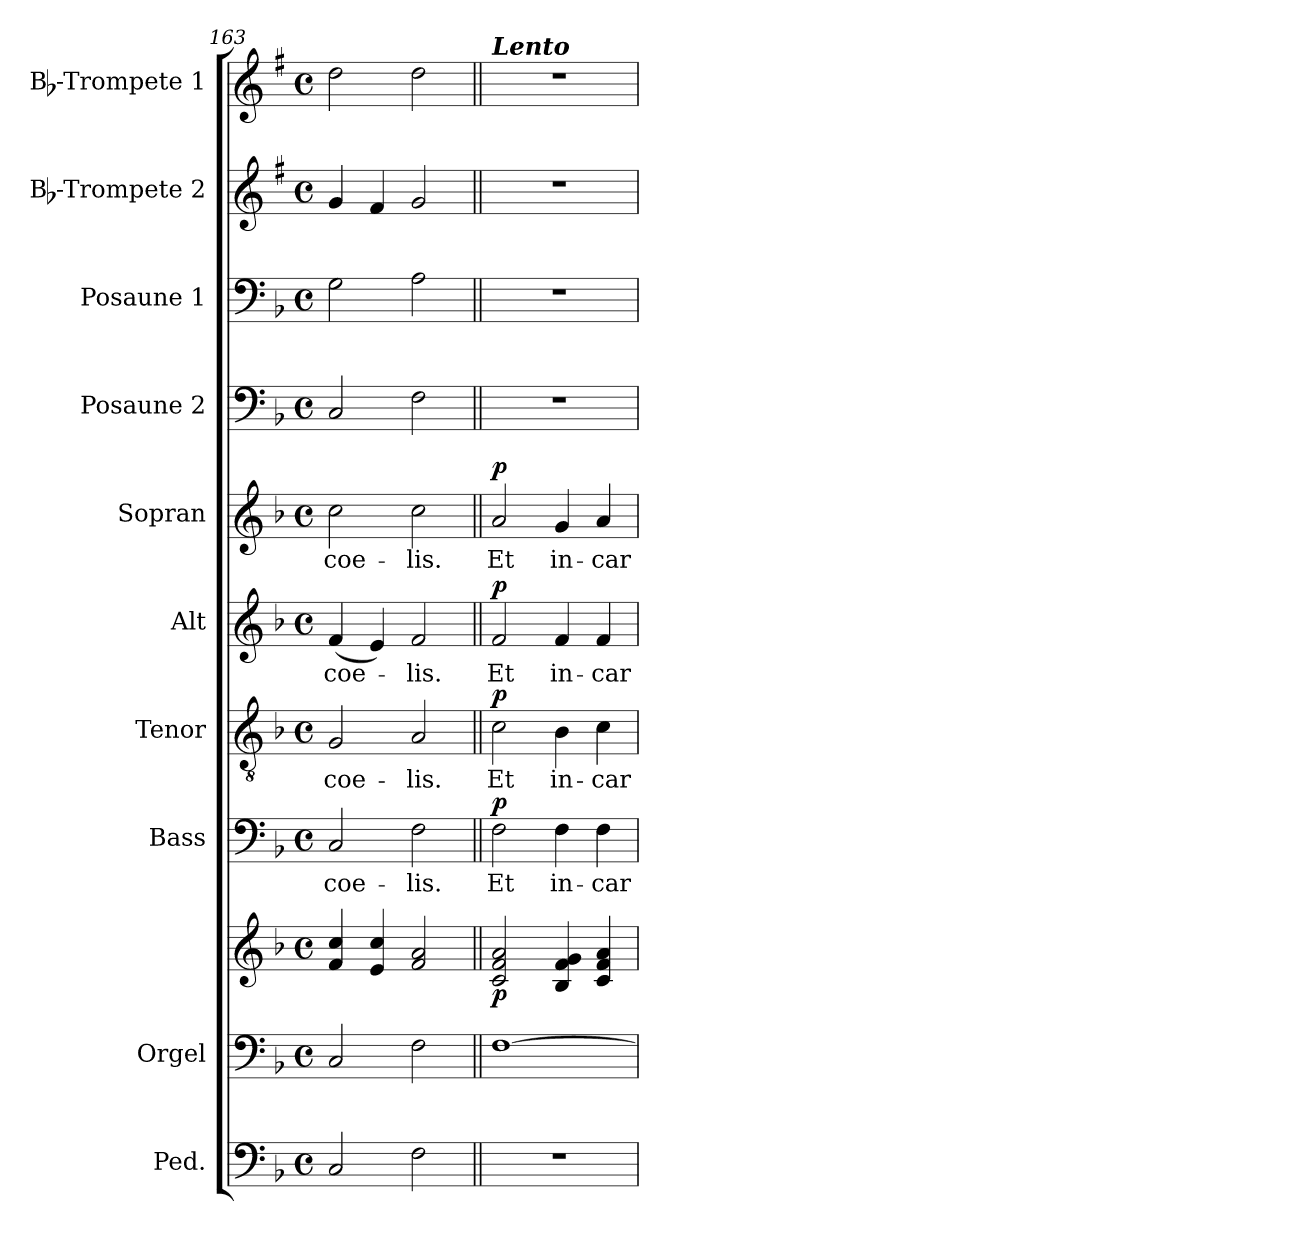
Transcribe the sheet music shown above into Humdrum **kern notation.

**kern	**kern	**kern	**dynam	**kern	**text	**dynam	**kern	**text	**dynam	**kern	**text	**dynam	**kern	**text	**dynam	**kern	**kern	**kern	**kern
*part10	*part9	*part9	*part9	*part8	*part8	*part8	*part7	*part7	*part7	*part6	*part6	*part6	*part5	*part5	*part5	*part4	*part3	*part2	*part1
*staff11	*staff10	*staff9	*staff9/10	*staff8	*staff8	*staff8	*staff7	*staff7	*staff7	*staff6	*staff6	*staff6	*staff5	*staff5	*staff5	*staff4	*staff3	*staff2	*staff1
*I"Ped.	*I"Orgel	*	*	*I"Bass	*	*	*I"Tenor	*	*	*I"Alt	*	*	*I"Sopran	*	*	*I"Posaune 2	*I"Posaune 1	*I"Bb-Trompete 2	*I"Bb-Trompete 1
*	*I'Org.	*	*	*I'B.	*	*	*I'T.	*	*	*I'A.	*	*	*I'S.	*	*	*I'Pos. 2	*I'Pos. 1	*I'Bb Trp. 2	*I'Bb Trp. 1
*clefF4	*clefF4	*clefG2	*	*clefF4	*	*	*clefGv2	*	*	*clefG2	*	*	*clefG2	*	*	*clefF4	*clefF4	*clefG2	*clefG2
*ITrd7c12	*	*	*	*	*	*	*	*	*	*	*	*	*	*	*	*	*	*ITrd1c2	*ITrd1c2
*k[b-]	*k[b-]	*k[b-]	*	*k[b-]	*	*	*k[b-]	*	*	*k[b-]	*	*	*k[b-]	*	*	*k[b-]	*k[b-]	*k[b-]	*k[b-]
*F:	*F:	*F:	*	*F:	*	*	*F:	*	*	*F:	*	*	*F:	*	*	*F:	*F:	*F:	*F:
*M4/4	*M4/4	*M4/4	*	*M4/4	*	*	*M4/4	*	*	*M4/4	*	*	*M4/4	*	*	*M4/4	*M4/4	*M4/4	*M4/4
*met(c)	*met(c)	*met(c)	*	*met(c)	*	*	*met(c)	*	*	*met(c)	*	*	*met(c)	*	*	*met(c)	*met(c)	*met(c)	*met(c)
=163	=163	=163	=163	=163	=163	=163	=163	=163	=163	=163	=163	=163	=163	=163	=163	=163	=163	=163	=163
!	!	!	!	!	!LO:LY:b	!	!	!LO:LY:b	!	!	!LO:LY:b	!	!	!LO:LY:b	!	!	!	!	!
2CC/	2C/	4f/ 4cc/	.	2C/	coe-	.	2G/	coe-	.	(<4f/	coe-	.	2cc\	coe-	.	2C/	2G\	4f/	2cc\
.	.	4e/ 4cc/	.	.	.	.	.	.	.	4e/)	.	.	.	.	.	.	.	4e/	.
!	!	!	!	!	!LO:LY:b	!	!	!LO:LY:b	!	!	!LO:LY:b	!	!	!LO:LY:b	!	!	!	!	!
2FF\	2F\	2f/ 2a/	.	2F\	-lis.	.	2A/	-lis.	.	2f/	-lis.	.	2cc\	-lis.	.	2F\	2A\	2f/	2cc\
!!LO:PB:g=z
=164||	=164||	=164||	=164||	=164||	=164||	=164||	=164||	=164||	=164||	=164||	=164||	=164||	=164||	=164||	=164||	=164||	=164||	=164||	=164||
!	!	!	!	!	!	!	!	!	!	!	!	!	!	!	!	!	!	!	!LO:TX:a:Bi:t=Lento
!	!	!	!LO:DY:b	!	!LO:LY:b	!LO:DY:a	!	!LO:LY:b	!LO:DY:a	!	!LO:LY:b	!LO:DY:a	!	!LO:LY:b	!LO:DY:a	!	!	!	!
1r	[1F	2c/ 2f/ 2a/	p	2F\	Et	p	2c\	Et	p	2f/	Et	p	2a/	Et	p	1r	1r	1r	1r
!	!	!	!	!	!LO:LY:b	!	!	!LO:LY:b	!	!	!LO:LY:b	!	!	!LO:LY:b	!	!	!	!	!
.	.	4B-/ 4f/ 4g/	.	4F\	in-	.	4B-\	in-	.	4f/	in-	.	4g/	in-	.	.	.	.	.
!	!	!	!	!	!LO:LY:b	!	!	!LO:LY:b	!	!	!LO:LY:b	!	!	!LO:LY:b	!	!	!	!	!
.	.	4c/ 4f/ 4a/	.	4F\	-car-	.	4c\	-car-	.	4f/	-car-	.	4a/	-car-	.	.	.	.	.
=	=	=	=	=	=	=	=	=	=	=	=	=	=	=	=	=	=	=	=
*-	*-	*-	*-	*-	*-	*-	*-	*-	*-	*-	*-	*-	*-	*-	*-	*-	*-	*-	*-
